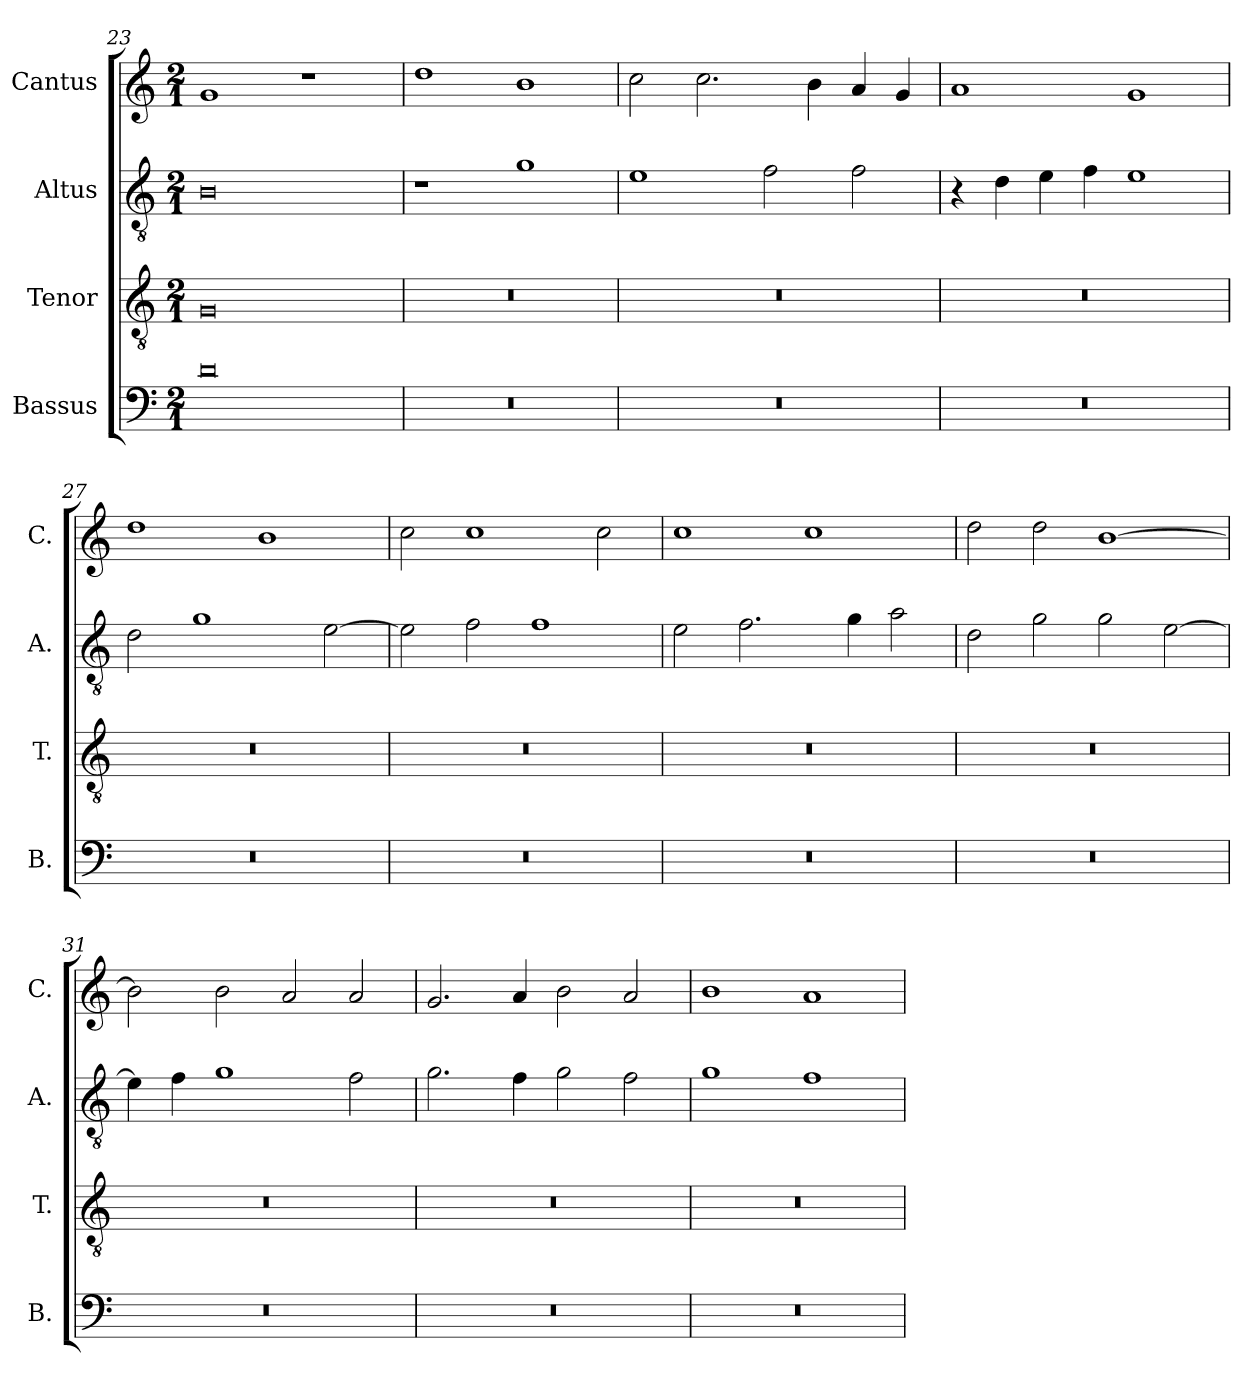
**kern	**kern	**kern	**kern
*part4	*part3	*part2	*part1
*staff4	*staff3	*staff2	*staff1
*I"Bassus	*I"Tenor	*I"Altus	*I"Cantus
*I'B.	*I'T.	*I'A.	*I'C.
*clefF4	*clefGv2	*clefGv2	*clefG2
*k[]	*k[]	*k[]	*k[]
*M2/1	*M2/1	*M2/1	*M2/1
=23	=23	=23	=23
0d	0G	0B	1g
.	.	.	1r
=24	=24	=24	=24
0r	0r	1r	1dd
.	.	1g	1b
=25	=25	=25	=25
0r	0r	1e	2cc\
.	.	.	2.cc\
.	.	2f\	.
.	.	.	4b\
.	.	2f\	4a/
.	.	.	4g/
=26	=26	=26	=26
0r	0r	4r	1a
.	.	4d\	.
.	.	4e\	.
.	.	4f\	.
.	.	1e	1g
=27	=27	=27	=27
0r	0r	2d\	1dd
.	.	1g	.
.	.	.	1b
.	.	[2e\	.
=28	=28	=28	=28
0r	0r	2e\]	2cc\
.	.	2f\	1cc
.	.	1f	.
.	.	.	2cc\
=29	=29	=29	=29
0r	0r	2e\	1cc
.	.	2.f\	.
.	.	.	1cc
.	.	4g\	.
.	.	2a\	.
=30	=30	=30	=30
0r	0r	2d\	2dd\
.	.	2g\	2dd\
.	.	2g\	[1b
.	.	[2e\	.
=31	=31	=31	=31
0r	0r	4e\]	2b\]
.	.	4f\	.
.	.	1g	2b\
.	.	.	2a/
.	.	2f\	2a/
=32	=32	=32	=32
0r	0r	2.g\	2.g/
.	.	4f\	4a/
.	.	2g\	2b\
.	.	2f\	2a/
=33	=33	=33	=33
0r	0r	1g	1b
.	.	1f	1a
=	=	=	=
*-	*-	*-	*-
